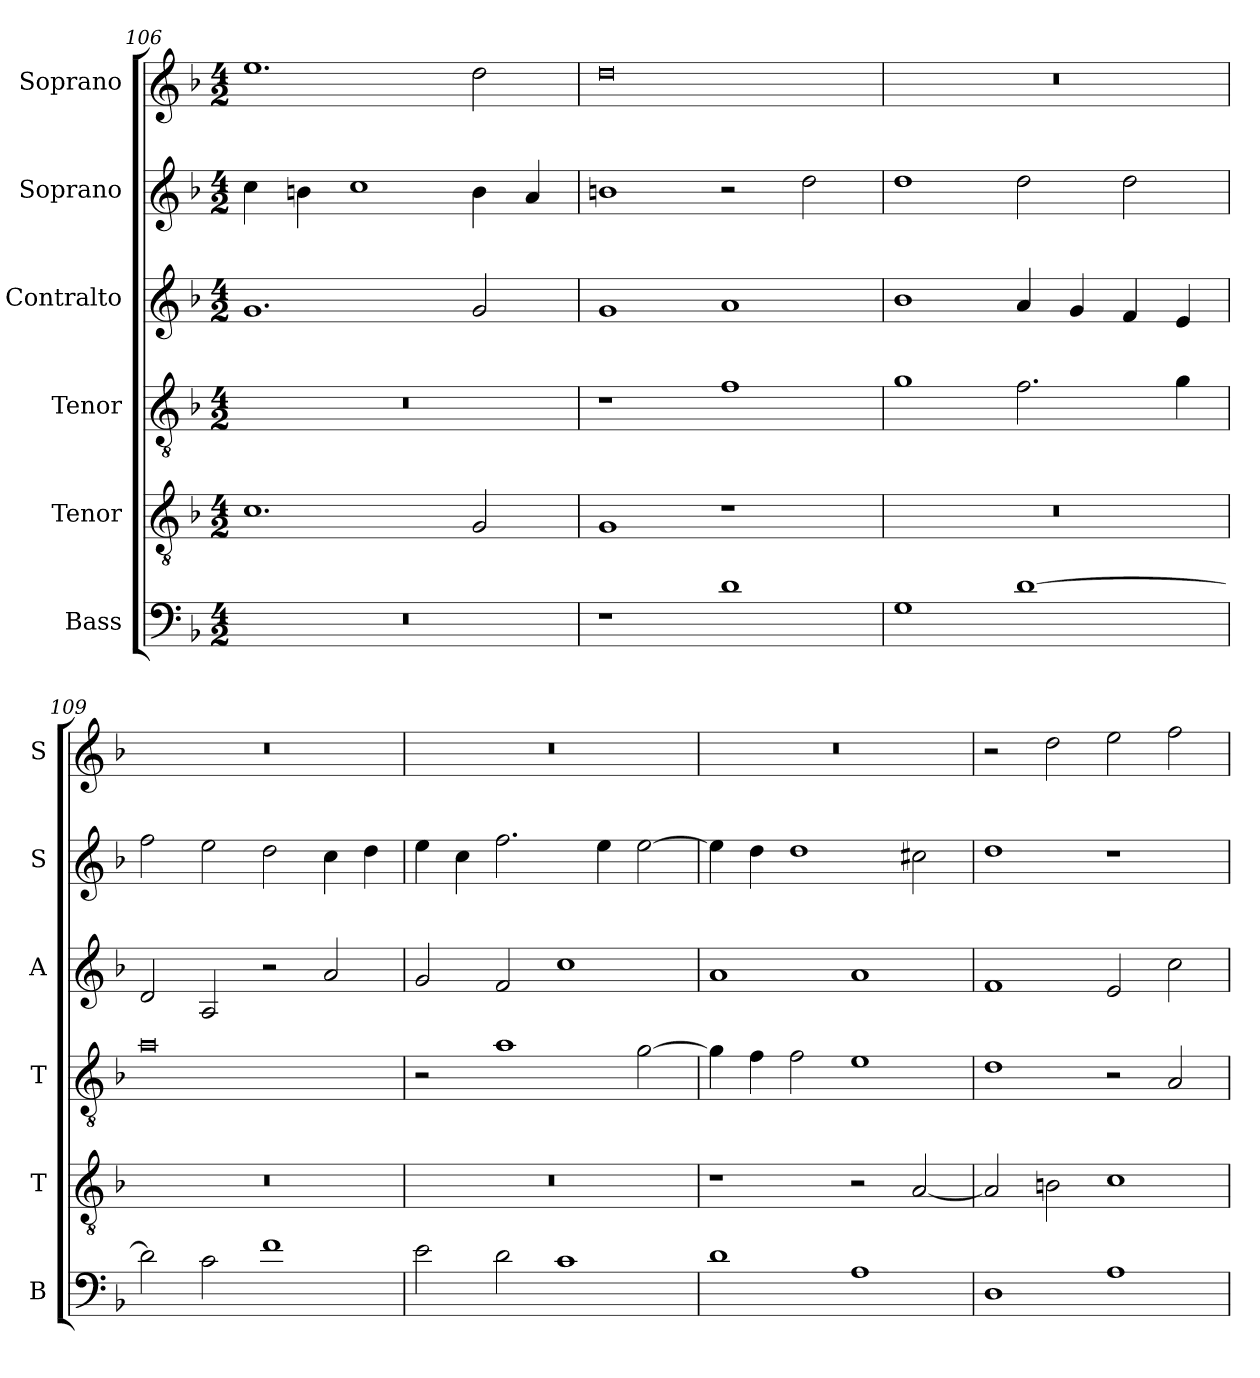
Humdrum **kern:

**kern	**kern	**kern	**kern	**kern	**kern
*part6	*part5	*part4	*part3	*part2	*part1
*staff6	*staff5	*staff4	*staff3	*staff2	*staff1
*I"Bass	*I"Tenor	*I"Tenor	*I"Contralto	*I"Soprano	*I"Soprano
*I'B	*I'T	*I'T	*I'A	*I'S	*I'S
*clefF4	*clefGv2	*clefGv2	*clefG2	*clefG2	*clefG2
*k[b-]	*k[b-]	*k[b-]	*k[b-]	*k[b-]	*k[b-]
*M4/2	*M4/2	*M4/2	*M4/2	*M4/2	*M4/2
=106	=106	=106	=106	=106	=106
0r	1.c	0r	1.g	4cc	1.ee
.	.	.	.	4bn	.
.	.	.	.	1cc	.
.	2G	.	2g	4b	2dd
.	.	.	.	4a	.
=107	=107	=107	=107	=107	=107
1r	1G	1r	1g	1bn	0dd
1d	1r	1f	1a	2r	.
.	.	.	.	2dd	.
=108	=108	=108	=108	=108	=108
1G	0r	1g	1b-	1dd	0r
[1d	.	2.f	4a	2dd	.
.	.	.	4g	.	.
.	.	.	4f	2dd	.
.	.	4g	4e	.	.
=109	=109	=109	=109	=109	=109
2d]	0r	0a	2d	2ff	0r
2c	.	.	2A	2ee	.
1f	.	.	2r	2dd	.
.	.	.	2a	4cc	.
.	.	.	.	4dd	.
=110	=110	=110	=110	=110	=110
2e	0r	2r	2g	4ee	0r
.	.	.	.	4cc	.
2d	.	1a	2f	2.ff	.
1c	.	.	1cc	.	.
.	.	.	.	4ee	.
.	.	[2g	.	[2ee	.
=111	=111	=111	=111	=111	=111
1d	1r	4g]	1a	4ee]	0r
.	.	4f	.	4dd	.
.	.	2f	.	1dd	.
1A	2r	1e	1a	.	.
.	[2A	.	.	2cc#X	.
=112	=112	=112	=112	=112	=112
1D	2A]	1d	1f	1dd	2r
.	2Bn	.	.	.	2dd
1A	1c	2r	2e	1r	2ee
.	.	2A	2cc	.	2ff
=	=	=	=	=	=
*-	*-	*-	*-	*-	*-
